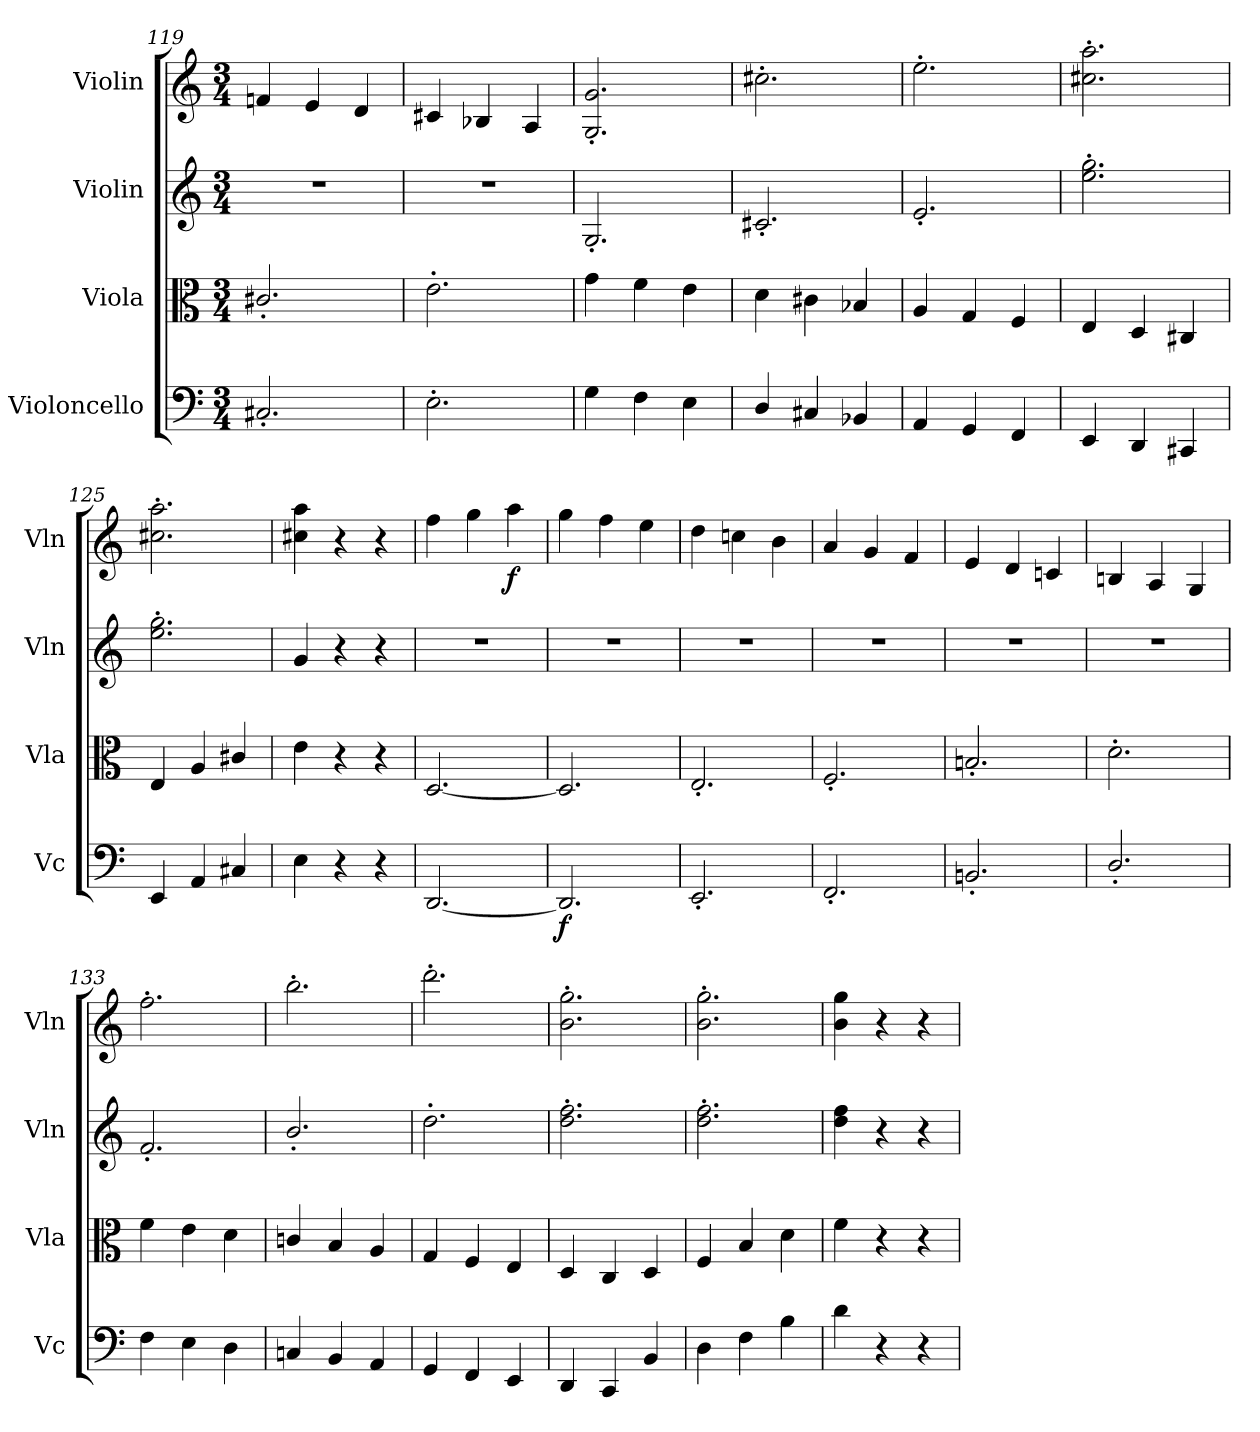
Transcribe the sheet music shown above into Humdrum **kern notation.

**kern	**dynam	**kern	**kern	**kern	**dynam
*part4	*part4	*part3	*part2	*part1	*part1
*staff4	*staff4	*staff3	*staff2	*staff1	*staff1
*I"Violoncello	*	*I"Viola	*I"Violin	*I"Violin	*
*I'Vc	*	*I'Vla	*I'Vln	*I'Vln	*
*clefF4	*	*clefC3	*clefG2	*clefG2	*
*k[]	*	*k[]	*k[]	*k[]	*
*M3/4	*	*M3/4	*M3/4	*M3/4	*
=119	=119	=119	=119	=119	=119
2.C#X'/	.	2.c#X'/	2.r	4fn/	.
.	.	.	.	4e/	.
.	.	.	.	4d/	.
=120	=120	=120	=120	=120	=120
2.E'\	.	2.e'\	2.r	4c#X/	.
.	.	.	.	4B-X/	.
.	.	.	.	4A/	.
=121	=121	=121	=121	=121	=121
4G\	.	4g\	2.G'/	2.G'/ 2.g'/	.
4F\	.	4f\	.	.	.
4E\	.	4e\	.	.	.
=122	=122	=122	=122	=122	=122
4D/	.	4d\	2.c#X'/	2.cc#X'\	.
4C#X/	.	4c#X\	.	.	.
4BB-X/	.	4B-X/	.	.	.
=123	=123	=123	=123	=123	=123
4AA/	.	4A/	2.e'/	2.ee'\	.
4GG/	.	4G/	.	.	.
4FF/	.	4F/	.	.	.
=124	=124	=124	=124	=124	=124
4EE/	.	4E/	2.ee'\ 2.gg'\	2.cc#X'\ 2.aa'\	.
4DD/	.	4D/	.	.	.
4CC#X/	.	4C#X/	.	.	.
=125	=125	=125	=125	=125	=125
4EE/	.	4E/	2.ee'\ 2.gg'\	2.cc#X'\ 2.aa'\	.
4AA/	.	4A/	.	.	.
4C#X/	.	4c#X/	.	.	.
=126	=126	=126	=126	=126	=126
4E\	.	4e\	4g/	4cc#X\ 4aa\	.
4r	.	4r	4r	4r	.
4r	.	4r	4r	4r	.
=127	=127	=127	=127	=127	=127
[2.DD/	.	[2.D/	2.r	4ff\	.
.	.	.	.	4gg\	.
.	.	.	.	4aa\	f
=128	=128	=128	=128	=128	=128
2.DD/]	f	2.D/]	2.r	4gg\	.
.	.	.	.	4ff\	.
.	.	.	.	4ee\	.
=129	=129	=129	=129	=129	=129
2.EE'/	.	2.E'/	2.r	4dd\	.
.	.	.	.	4ccn\	.
.	.	.	.	4b\	.
=130	=130	=130	=130	=130	=130
2.FF'/	.	2.F'/	2.r	4a/	.
.	.	.	.	4g/	.
.	.	.	.	4f/	.
=131	=131	=131	=131	=131	=131
2.BBn'/	.	2.Bn'/	2.r	4e/	.
.	.	.	.	4d/	.
.	.	.	.	4cn/	.
=132	=132	=132	=132	=132	=132
2.D'/	.	2.d'\	2.r	4Bn/	.
.	.	.	.	4A/	.
.	.	.	.	4G/	.
=133	=133	=133	=133	=133	=133
4F\	.	4f\	2.f'/	2.ff'\	.
4E\	.	4e\	.	.	.
4D\	.	4d\	.	.	.
=134	=134	=134	=134	=134	=134
4Cn/	.	4cn/	2.b'/	2.bb'\	.
4BB/	.	4B/	.	.	.
4AA/	.	4A/	.	.	.
=135	=135	=135	=135	=135	=135
4GG/	.	4G/	2.dd'\	2.ddd'\	.
4FF/	.	4F/	.	.	.
4EE/	.	4E/	.	.	.
=136	=136	=136	=136	=136	=136
4DD/	.	4D/	2.dd'\ 2.ff'\	2.b'\ 2.gg'\	.
4CC/	.	4C/	.	.	.
4BB/	.	4D/	.	.	.
=137	=137	=137	=137	=137	=137
4D\	.	4F/	2.dd'\ 2.ff'\	2.b'\ 2.gg'\	.
4F\	.	4B/	.	.	.
4B\	.	4d\	.	.	.
=138	=138	=138	=138	=138	=138
4d\	.	4f\	4dd\ 4ff\	4b\ 4gg\	.
4r	.	4r	4r	4r	.
4r	.	4r	4r	4r	.
=	=	=	=	=	=
*-	*-	*-	*-	*-	*-
